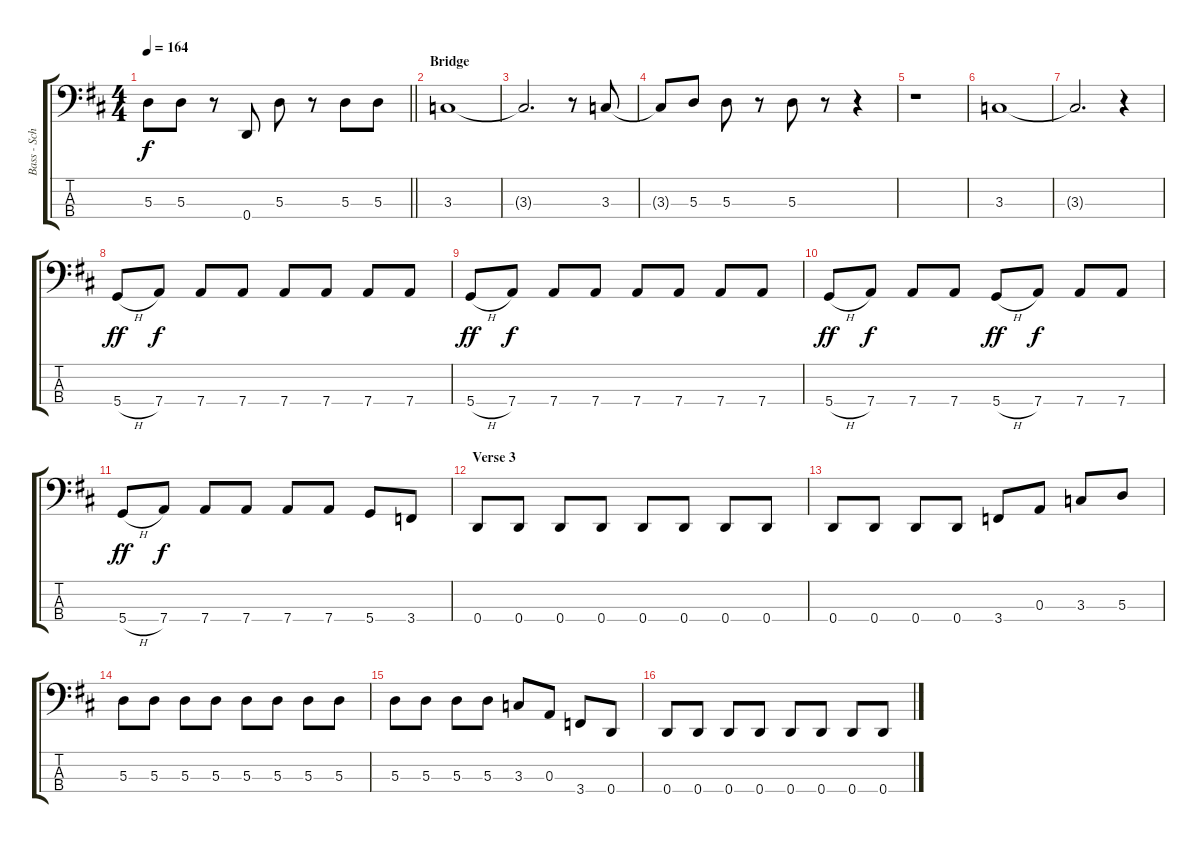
\track ("Bass - Schmit" "Bass - Sch") {instrument electricbassfinger}
\staff {score tabs}
\tuning (G2 D2 A1 D1) {hide}
\ts (4 4)
\tempo 164
\clef f4
\barLineRight lightlight
\ks d
5.3.8{dy f} 5.3.8 r.8 0.4.8 5.3.8 r.8 5.3.8 5.3.8 |
\section ("" "Bridge")
3.3.1 |
3.3{t}.2{d} r.8 3.3.8 |
3.3{t}.8 5.3.8 5.3.8 r.8 5.3.8 r.8 r.4 |
r.1 |
3.3.1 |
3.3{t}.2{d} r.4 |
5.4{h}.8{dy ff} 7.4.8{dy f} 7.4.8 7.4.8 7.4.8 7.4.8 7.4.8 7.4.8 |
5.4{h}.8{dy ff} 7.4.8{dy f} 7.4.8 7.4.8 7.4.8 7.4.8 7.4.8 7.4.8 |
5.4{h}.8{dy ff} 7.4.8{dy f} 7.4.8 7.4.8 5.4{h}.8{dy ff} 7.4.8{dy f} 7.4.8 7.4.8 |
5.4{h}.8{dy ff} 7.4.8{dy f} 7.4.8 7.4.8 7.4.8 7.4.8 5.4.8 3.4.8 |
\section ("" "Verse 3")
0.4.8 0.4.8 0.4.8 0.4.8 0.4.8 0.4.8 0.4.8 0.4.8 |
0.4.8 0.4.8 0.4.8 0.4.8 3.4.8 0.3.8 3.3.8 5.3.8 |
5.3.8 5.3.8 5.3.8 5.3.8 5.3.8 5.3.8 5.3.8 5.3.8 |
5.3.8 5.3.8 5.3.8 5.3.8 3.3.8 0.3.8 3.4.8 0.4.8 |
0.4.8 0.4.8 0.4.8 0.4.8 0.4.8 0.4.8 0.4.8 0.4.8
